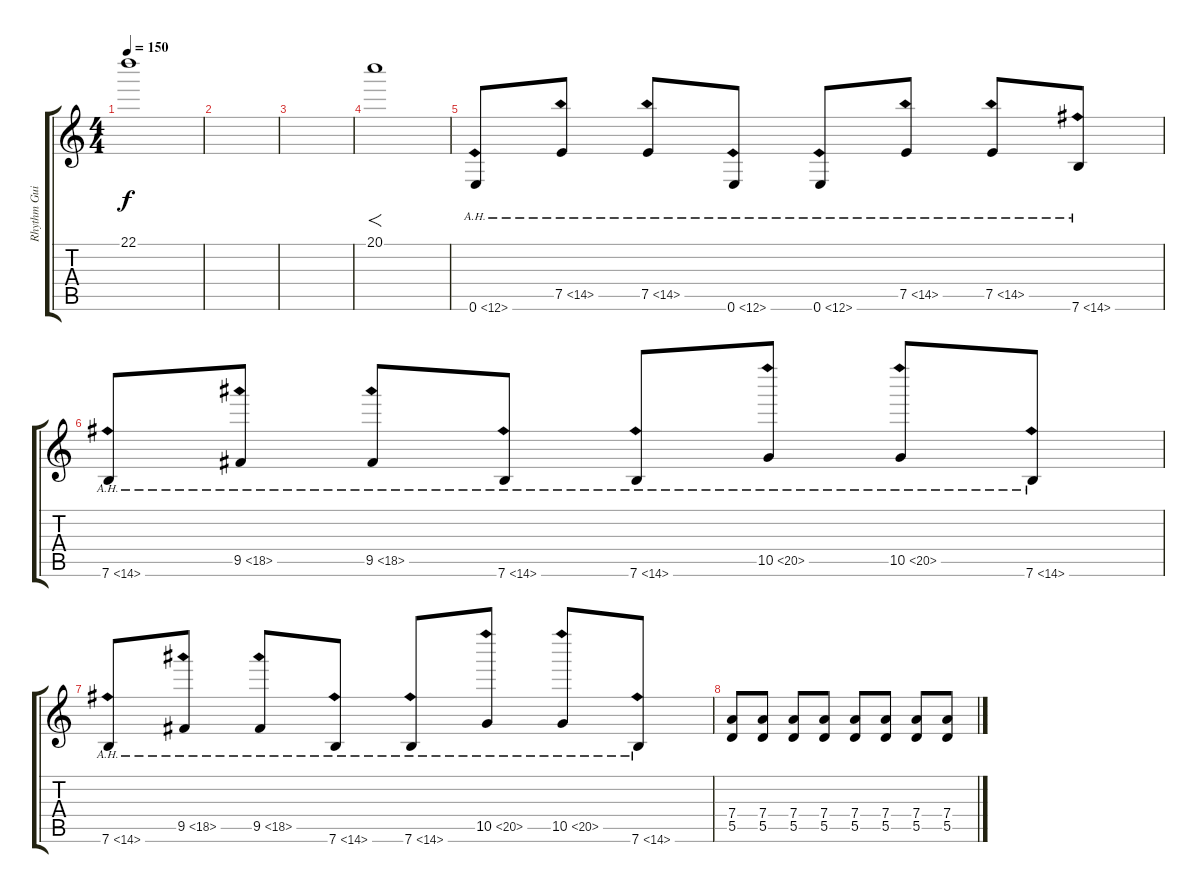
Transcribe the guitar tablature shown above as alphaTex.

\track ("Rhythm Guitar" "Rhythm Gui") {instrument distortionguitar}
\staff {score tabs}
\tuning (E4 B3 G3 D3 A2 E2) {hide}
\ts (4 4)
\tempo 150
\clef g2
\ks c
22.1{t}.1{dy f} |
|
|
20.1.1{f} |
0.6{ah 12}.8 7.5{ah 7}.8 7.5{ah 7}.8 0.6{ah 12}.8 0.6{ah 12}.8 7.5{ah 7}.8 7.5{ah 7}.8 7.6{ah 7}.8 |
7.6{ah 7}.8 9.5{ah 9}.8 9.5{ah 9}.8 7.6{ah 7}.8 7.6{ah 7}.8 10.5{ah 10}.8 10.5{ah 10}.8 7.6{ah 7}.8 |
7.6{ah 7}.8 9.5{ah 9}.8 9.5{ah 9}.8 7.6{ah 7}.8 7.6{ah 7}.8 10.5{ah 10}.8 10.5{ah 10}.8 7.6{ah 7}.8 |
(7.4 5.5).8 (7.4 5.5).8 (7.4 5.5).8 (7.4 5.5).8 (7.4 5.5).8 (7.4 5.5).8 (7.4 5.5).8 (7.4 5.5).8
